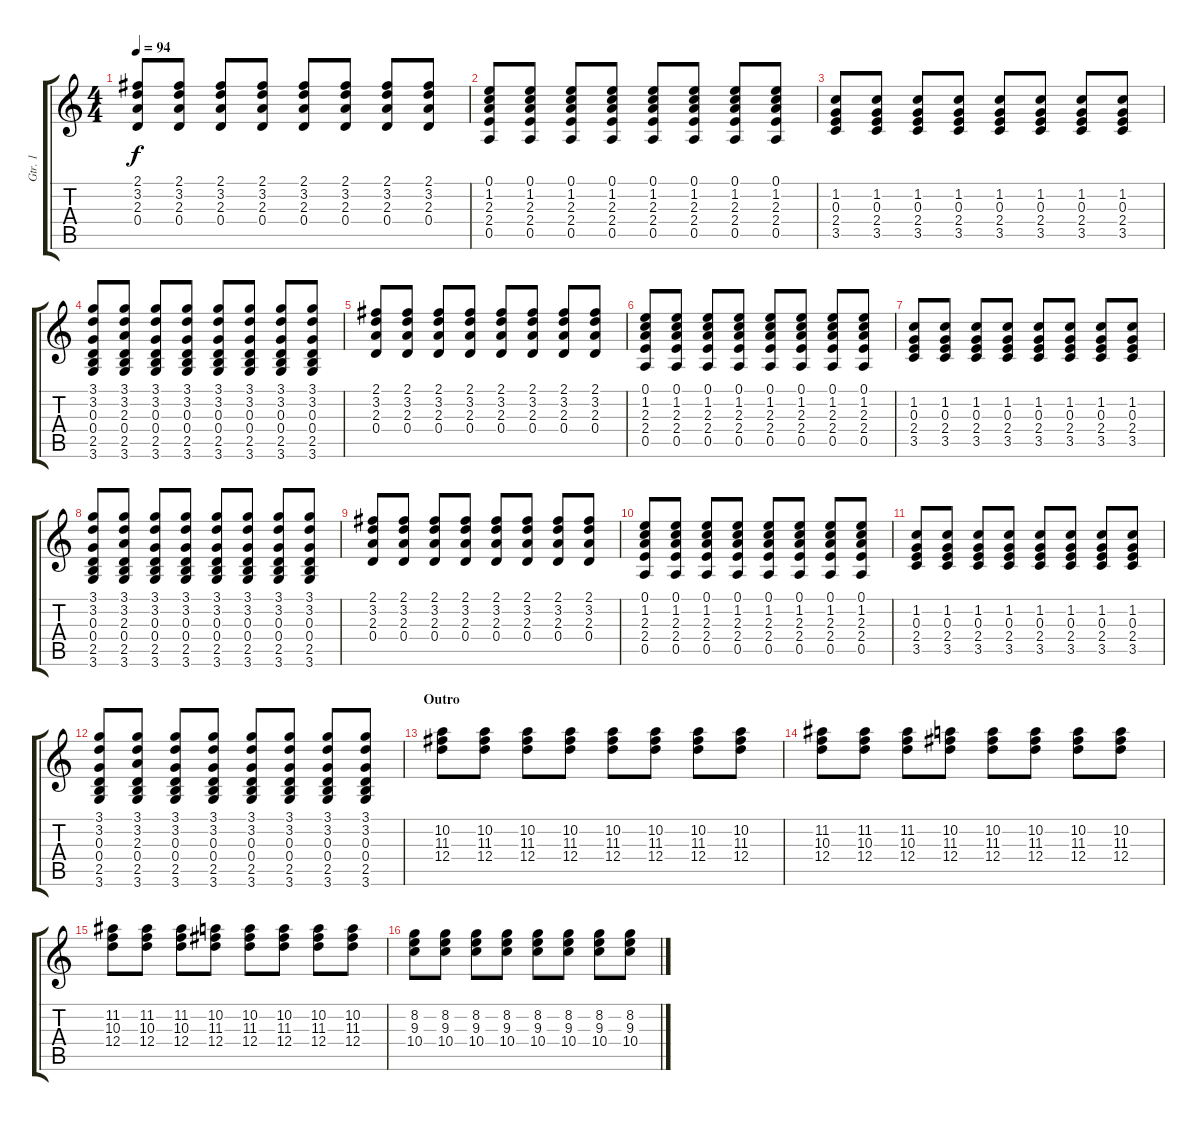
\track ("Gtr. 1" "Gtr. 1") {instrument overdrivenguitar}
\staff {score tabs}
\tuning (E4 B3 G3 D3 A2 E2) {hide}
\ts (4 4)
\tempo 94
\clef g2
\ks c
(2.1 3.2 2.3 0.4).8{dy f} (2.1 3.2 2.3 0.4).8 (2.1 3.2 2.3 0.4).8 (2.1 3.2 2.3 0.4).8 (2.1 3.2 2.3 0.4).8 (2.1 3.2 2.3 0.4).8 (2.1 3.2 2.3 0.4).8 (2.1 3.2 2.3 0.4).8 |
(0.1 1.2 2.3 2.4 0.5).8 (0.1 1.2 2.3 2.4 0.5).8 (0.1 1.2 2.3 2.4 0.5).8 (0.1 1.2 2.3 2.4 0.5).8 (0.1 1.2 2.3 2.4 0.5).8 (0.1 1.2 2.3 2.4 0.5).8 (0.1 1.2 2.3 2.4 0.5).8 (0.1 1.2 2.3 2.4 0.5).8 |
(1.2 0.3 2.4 3.5).8 (1.2 0.3 2.4 3.5).8 (1.2 0.3 2.4 3.5).8 (1.2 0.3 2.4 3.5).8 (1.2 0.3 2.4 3.5).8 (1.2 0.3 2.4 3.5).8 (1.2 0.3 2.4 3.5).8 (1.2 0.3 2.4 3.5).8 |
(3.1 3.2 0.3 0.4 2.5 3.6).8 (3.1 3.2 2.3 0.4 2.5 3.6).8 (3.1 3.2 0.3 0.4 2.5 3.6).8 (3.1 3.2 0.3 0.4 2.5 3.6).8 (3.1 3.2 0.3 0.4 2.5 3.6).8 (3.1 3.2 0.3 0.4 2.5 3.6).8 (3.1 3.2 0.3 0.4 2.5 3.6).8 (3.1 3.2 0.3 0.4 2.5 3.6).8 |
(2.1 3.2 2.3 0.4).8 (2.1 3.2 2.3 0.4).8 (2.1 3.2 2.3 0.4).8 (2.1 3.2 2.3 0.4).8 (2.1 3.2 2.3 0.4).8 (2.1 3.2 2.3 0.4).8 (2.1 3.2 2.3 0.4).8 (2.1 3.2 2.3 0.4).8 |
(0.1 1.2 2.3 2.4 0.5).8 (0.1 1.2 2.3 2.4 0.5).8 (0.1 1.2 2.3 2.4 0.5).8 (0.1 1.2 2.3 2.4 0.5).8 (0.1 1.2 2.3 2.4 0.5).8 (0.1 1.2 2.3 2.4 0.5).8 (0.1 1.2 2.3 2.4 0.5).8 (0.1 1.2 2.3 2.4 0.5).8 |
(1.2 0.3 2.4 3.5).8 (1.2 0.3 2.4 3.5).8 (1.2 0.3 2.4 3.5).8 (1.2 0.3 2.4 3.5).8 (1.2 0.3 2.4 3.5).8 (1.2 0.3 2.4 3.5).8 (1.2 0.3 2.4 3.5).8 (1.2 0.3 2.4 3.5).8 |
(3.1 3.2 0.3 0.4 2.5 3.6).8 (3.1 3.2 2.3 0.4 2.5 3.6).8 (3.1 3.2 0.3 0.4 2.5 3.6).8 (3.1 3.2 0.3 0.4 2.5 3.6).8 (3.1 3.2 0.3 0.4 2.5 3.6).8 (3.1 3.2 0.3 0.4 2.5 3.6).8 (3.1 3.2 0.3 0.4 2.5 3.6).8 (3.1 3.2 0.3 0.4 2.5 3.6).8 |
(2.1 3.2 2.3 0.4).8 (2.1 3.2 2.3 0.4).8 (2.1 3.2 2.3 0.4).8 (2.1 3.2 2.3 0.4).8 (2.1 3.2 2.3 0.4).8 (2.1 3.2 2.3 0.4).8 (2.1 3.2 2.3 0.4).8 (2.1 3.2 2.3 0.4).8 |
(0.1 1.2 2.3 2.4 0.5).8 (0.1 1.2 2.3 2.4 0.5).8 (0.1 1.2 2.3 2.4 0.5).8 (0.1 1.2 2.3 2.4 0.5).8 (0.1 1.2 2.3 2.4 0.5).8 (0.1 1.2 2.3 2.4 0.5).8 (0.1 1.2 2.3 2.4 0.5).8 (0.1 1.2 2.3 2.4 0.5).8 |
(1.2 0.3 2.4 3.5).8 (1.2 0.3 2.4 3.5).8 (1.2 0.3 2.4 3.5).8 (1.2 0.3 2.4 3.5).8 (1.2 0.3 2.4 3.5).8 (1.2 0.3 2.4 3.5).8 (1.2 0.3 2.4 3.5).8 (1.2 0.3 2.4 3.5).8 |
(3.1 3.2 0.3 0.4 2.5 3.6).8 (3.1 3.2 2.3 0.4 2.5 3.6).8 (3.1 3.2 0.3 0.4 2.5 3.6).8 (3.1 3.2 0.3 0.4 2.5 3.6).8 (3.1 3.2 0.3 0.4 2.5 3.6).8 (3.1 3.2 0.3 0.4 2.5 3.6).8 (3.1 3.2 0.3 0.4 2.5 3.6).8 (3.1 3.2 0.3 0.4 2.5 3.6).8 |
\section ("" "Outro")
(10.2 11.3 12.4).8 (10.2 11.3 12.4).8 (10.2 11.3 12.4).8 (10.2 11.3 12.4).8 (10.2 11.3 12.4).8 (10.2 11.3 12.4).8 (10.2 11.3 12.4).8 (10.2 11.3 12.4).8 |
(11.2 10.3 12.4).8 (11.2 10.3 12.4).8 (11.2 10.3 12.4).8 (10.2 11.3 12.4).8 (10.2 11.3 12.4).8 (10.2 11.3 12.4).8 (10.2 11.3 12.4).8 (10.2 11.3 12.4).8 |
(11.2 10.3 12.4).8 (11.2 10.3 12.4).8 (11.2 10.3 12.4).8 (10.2 11.3 12.4).8 (10.2 11.3 12.4).8 (10.2 11.3 12.4).8 (10.2 11.3 12.4).8 (10.2 11.3 12.4).8 |
(8.2 9.3 10.4).8 (8.2 9.3 10.4).8 (8.2 9.3 10.4).8 (8.2 9.3 10.4).8 (8.2 9.3 10.4).8 (8.2 9.3 10.4).8 (8.2 9.3 10.4).8 (8.2 9.3 10.4).8
